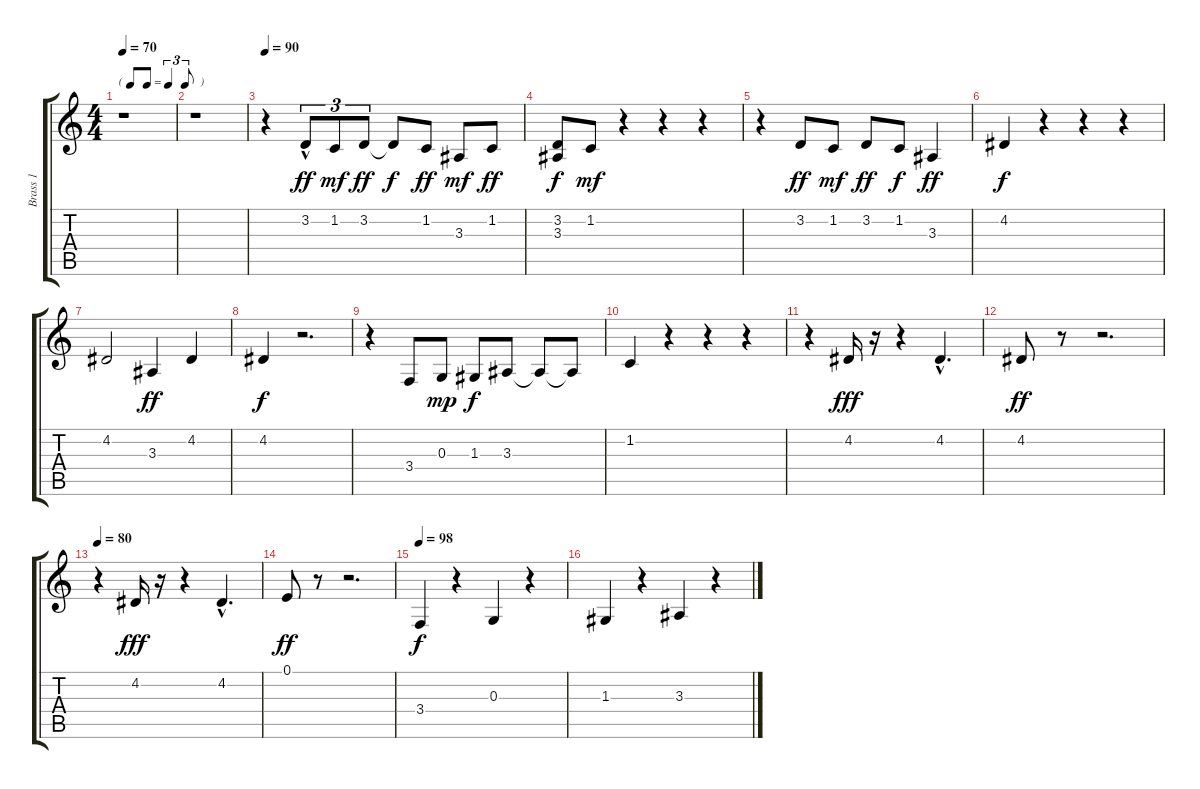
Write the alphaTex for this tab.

\track ("Brass 1" "Brass 1") {instrument brasssection}
\staff {score tabs}
\tuning (E4 B3 G3 D3 A2 D2) {hide}
\ts (4 4)
\tf triplet8th
\tempo 70
\clef g2
\ks c
r.1{dy fff} |
r.1 |
\tempo 90
r.4 3.2{hac}.8{tu (3 2) dy ff} 1.2.8{tu (3 2) dy mf} 3.2.8{tu (3 2) dy ff} 3.2{t}.8{dy f} 1.2.8{dy ff} 3.3.8{dy mf} 1.2.8{dy ff} |
(3.2 3.3).8{dy f} 1.2.8{dy mf} r.4 r.4 r.4 |
r.4 3.2.8{dy ff} 1.2.8{dy mf} 3.2.8{dy ff} 1.2.8{dy f} 3.3.4{dy ff} |
4.2.4{dy f} r.4 r.4 r.4 |
4.2.2 3.3.4{dy ff} 4.2.4 |
4.2.4{dy f} r.2{d} |
r.4 3.4.8 0.3.8{dy mp} 1.3.8{dy f} 3.3.8 3.3{t}.8 3.3{t}.8 |
1.2.4 r.4 r.4 r.4 |
r.4 4.2.16{dy fff} r.16 r.4 4.2{hac}.4{d} |
4.2.8{dy ff} r.8 r.2{d} |
\tempo 80
r.4 4.2.16{dy fff} r.16 r.4 4.2{hac}.4{d} |
0.1.8{dy ff} r.8 r.2{d} |
\tempo 98
3.4.4{dy f} r.4 0.3.4 r.4 |
1.3.4 r.4 3.3.4 r.4
